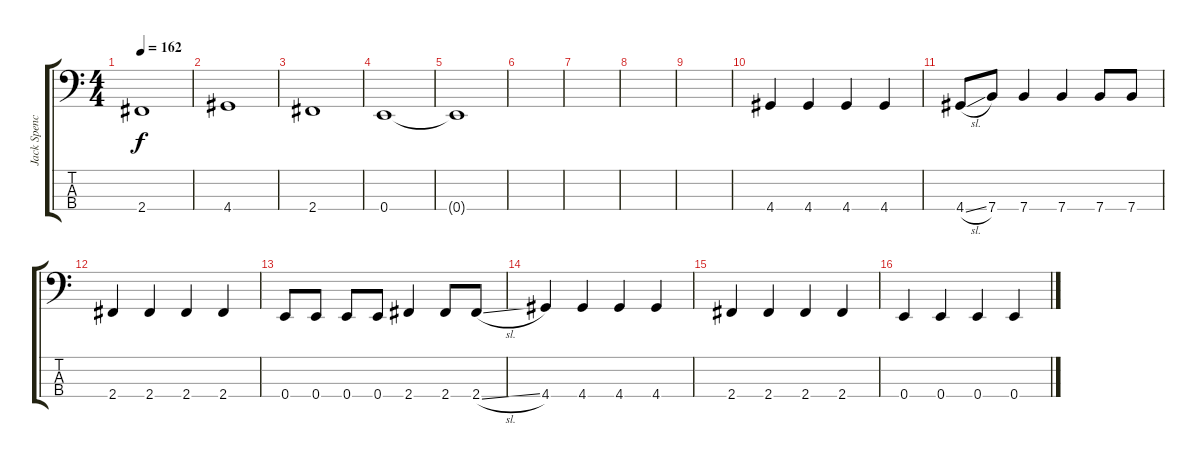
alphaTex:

\track ("Jack Spence" "Jack Spenc") {instrument electricbasspick}
\staff {score tabs}
\tuning (G2 D2 A1 E1) {hide}
\ts (4 4)
\tempo 162
\clef f4
\ks c
2.4{t}.1{dy f} |
4.4.1 |
2.4.1 |
0.4.1 |
0.4{t}.1 |
|
|
|
|
4.4.4 4.4.4 4.4.4 4.4.4 |
4.4{sl}.8 7.4.8 7.4.4 7.4.4 7.4.8 7.4.8 |
2.4.4 2.4.4 2.4.4 2.4.4 |
0.4.8 0.4.8 0.4.8 0.4.8 2.4.4 2.4.8 2.4{sl}.8 |
4.4.4 4.4.4 4.4.4 4.4.4 |
2.4.4 2.4.4 2.4.4 2.4.4 |
0.4.4 0.4.4 0.4.4 0.4.4
